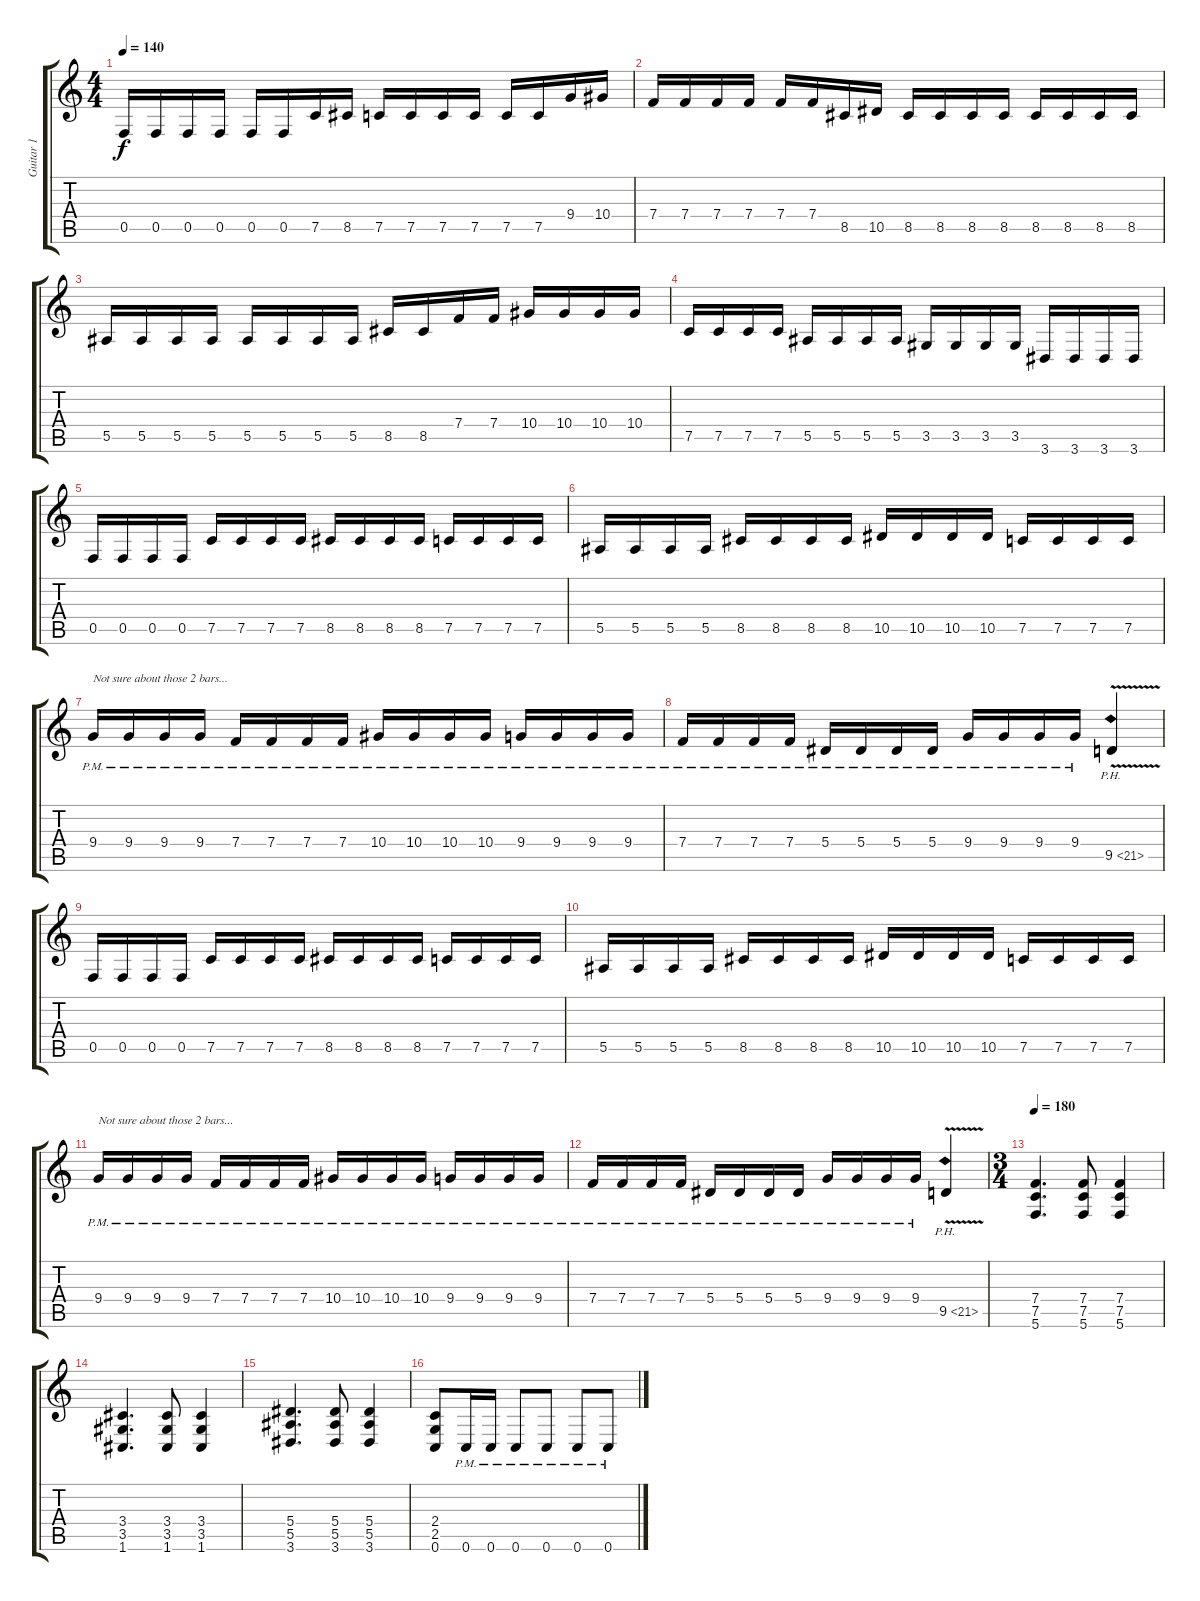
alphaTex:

\track ("Guitar 1" "Guitar 1") {instrument distortionguitar}
\staff {score tabs}
\tuning (C4 G3 Eb3 Bb2 F2 C2) {hide}
\ts (4 4)
\tempo 140
\clef g2
\ks c
0.5.16{dy f} 0.5.16 0.5.16 0.5.16 0.5.16 0.5.16 7.5.16 8.5.16 7.5.16 7.5.16 7.5.16 7.5.16 7.5.16 7.5.16 9.4.16 10.4.16 |
7.4.16 7.4.16 7.4.16 7.4.16 7.4.16 7.4.16 8.5.16 10.5.16 8.5.16 8.5.16 8.5.16 8.5.16 8.5.16 8.5.16 8.5.16 8.5.16 |
5.5.16 5.5.16 5.5.16 5.5.16 5.5.16 5.5.16 5.5.16 5.5.16 8.5.16 8.5.16 7.4.16 7.4.16 10.4.16 10.4.16 10.4.16 10.4.16 |
7.5.16 7.5.16 7.5.16 7.5.16 5.5.16 5.5.16 5.5.16 5.5.16 3.5.16 3.5.16 3.5.16 3.5.16 3.6.16 3.6.16 3.6.16 3.6.16 |
0.5.16 0.5.16 0.5.16 0.5.16 7.5.16 7.5.16 7.5.16 7.5.16 8.5.16 8.5.16 8.5.16 8.5.16 7.5.16 7.5.16 7.5.16 7.5.16 |
5.5.16 5.5.16 5.5.16 5.5.16 8.5.16 8.5.16 8.5.16 8.5.16 10.5.16 10.5.16 10.5.16 10.5.16 7.5.16 7.5.16 7.5.16 7.5.16 |
9.4{pm}.16{txt "Not sure about those 2 bars..."} 9.4{pm}.16 9.4{pm}.16 9.4{pm}.16 7.4{pm}.16 7.4{pm}.16 7.4{pm}.16 7.4{pm}.16 10.4{pm}.16 10.4{pm}.16 10.4{pm}.16 10.4{pm}.16 9.4{pm}.16 9.4{pm}.16 9.4{pm}.16 9.4{pm}.16 |
7.4{pm}.16 7.4{pm}.16 7.4{pm}.16 7.4{pm}.16 5.4{pm}.16 5.4{pm}.16 5.4{pm}.16 5.4{pm}.16 9.4{pm}.16 9.4{pm}.16 9.4{pm}.16 9.4{pm}.16 9.5{ph 12 v}.4 |
0.5.16 0.5.16 0.5.16 0.5.16 7.5.16 7.5.16 7.5.16 7.5.16 8.5.16 8.5.16 8.5.16 8.5.16 7.5.16 7.5.16 7.5.16 7.5.16 |
5.5.16 5.5.16 5.5.16 5.5.16 8.5.16 8.5.16 8.5.16 8.5.16 10.5.16 10.5.16 10.5.16 10.5.16 7.5.16 7.5.16 7.5.16 7.5.16 |
9.4{pm}.16{txt "Not sure about those 2 bars..."} 9.4{pm}.16 9.4{pm}.16 9.4{pm}.16 7.4{pm}.16 7.4{pm}.16 7.4{pm}.16 7.4{pm}.16 10.4{pm}.16 10.4{pm}.16 10.4{pm}.16 10.4{pm}.16 9.4{pm}.16 9.4{pm}.16 9.4{pm}.16 9.4{pm}.16 |
7.4{pm}.16 7.4{pm}.16 7.4{pm}.16 7.4{pm}.16 5.4{pm}.16 5.4{pm}.16 5.4{pm}.16 5.4{pm}.16 9.4{pm}.16 9.4{pm}.16 9.4{pm}.16 9.4{pm}.16 9.5{ph 12 v}.4 |
\ts (3 4)
\tempo 180
(7.4 7.5 5.6).4{d} (7.4 7.5 5.6).8 (7.4 7.5 5.6).4 |
(3.4 3.5 1.6).4{d} (3.4 3.5 1.6).8 (3.4 3.5 1.6).4 |
(5.4 5.5 3.6).4{d} (5.4 5.5 3.6).8 (5.4 5.5 3.6).4 |
(2.4 2.5 0.6).8 0.6{pm}.16 0.6{pm}.16 0.6{pm}.8 0.6{pm}.8 0.6{pm}.8 0.6{pm}.8
